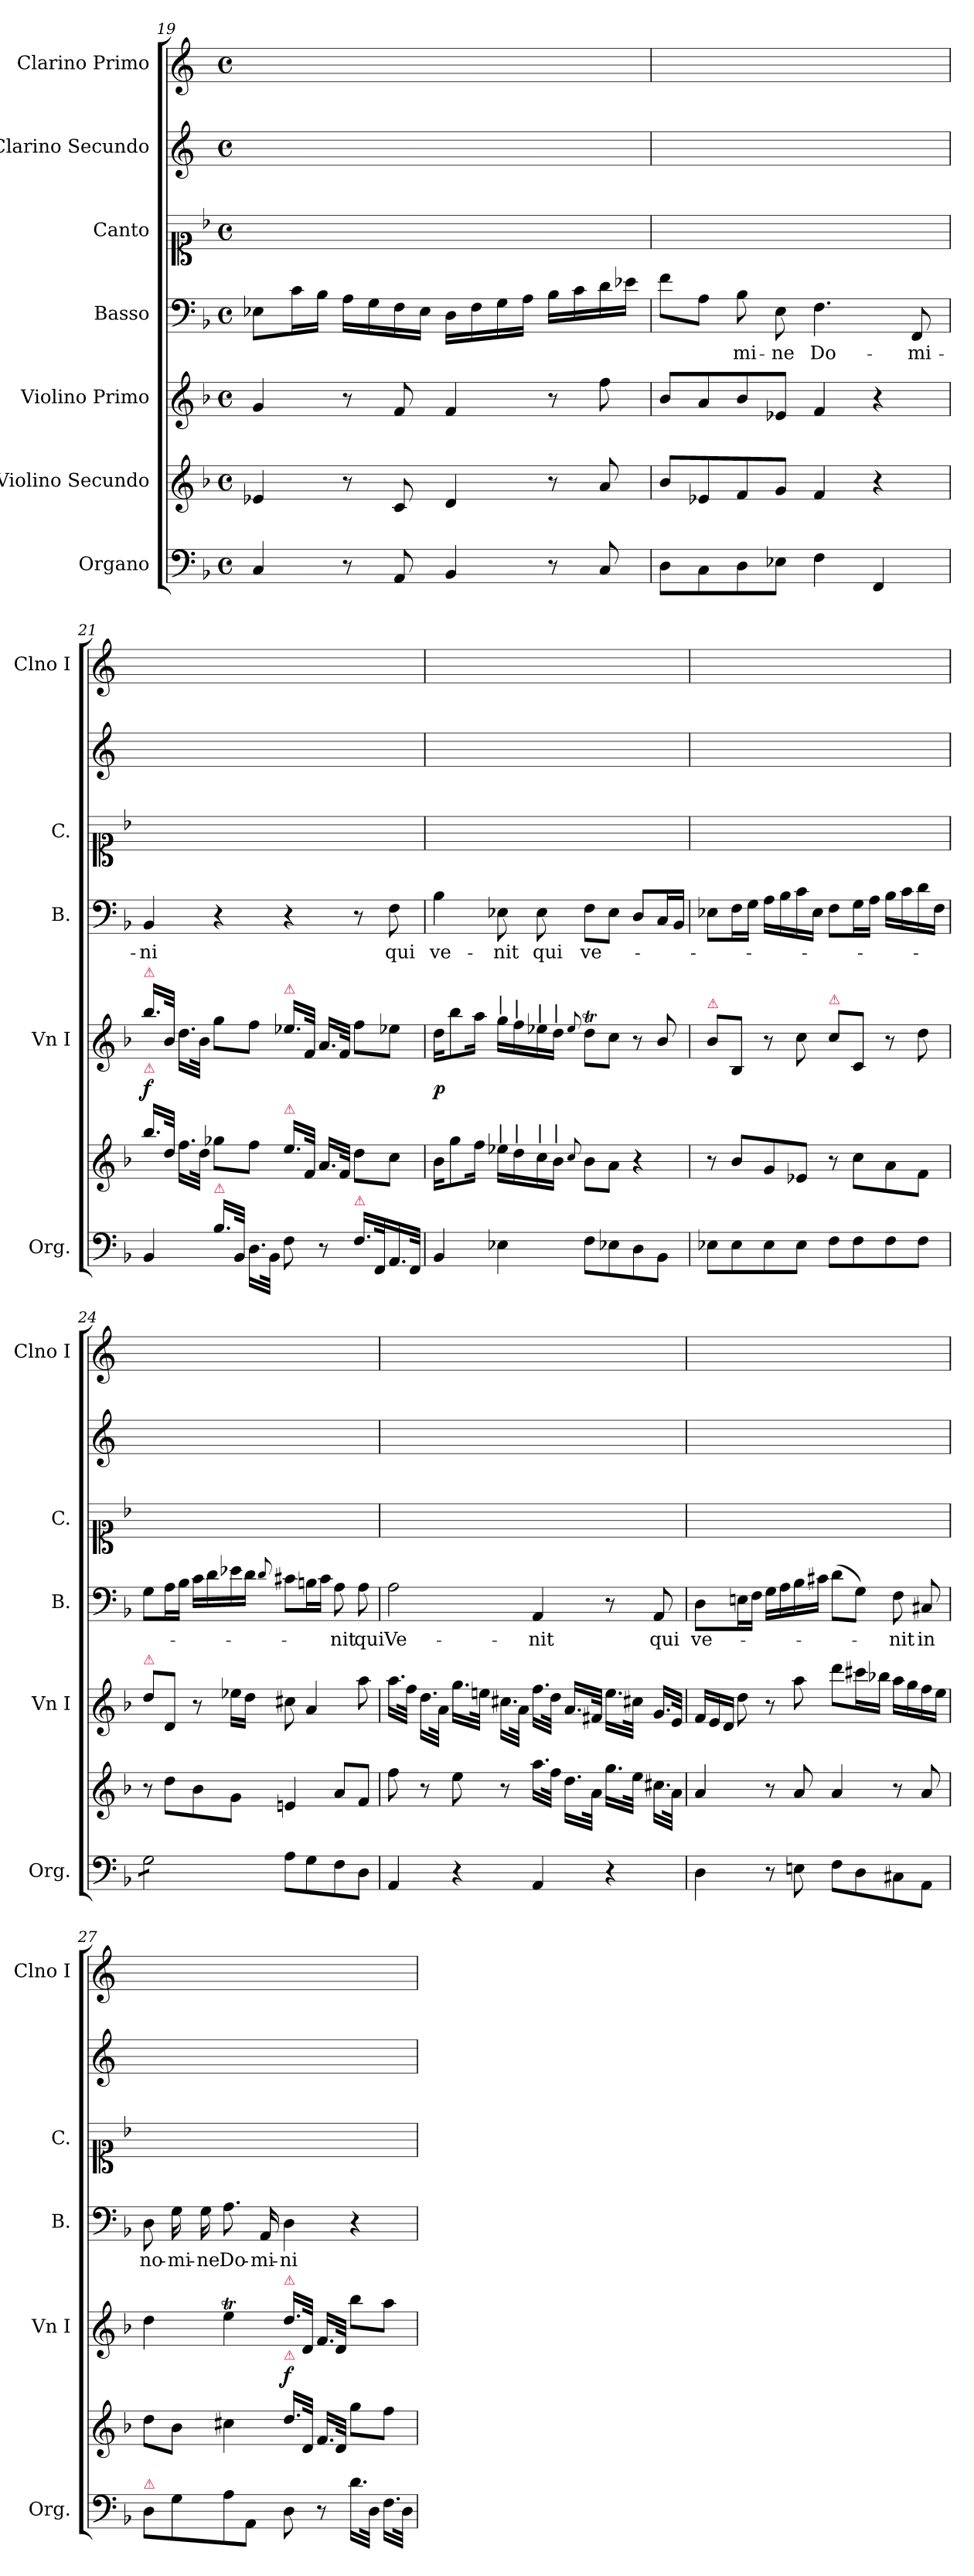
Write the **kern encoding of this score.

**kern	**kern	**dynam	**kern	**dynam	**kern	**text	**kern	**kern	**kern
*part7	*part6	*part6	*part5	*part5	*part4	*part4	*part3	*part2	*part1
*staff7	*staff6	*staff6	*staff5	*staff5	*staff4	*staff4	*staff3	*staff2	*staff1
*I"Organo	*I"Violino Secundo	*	*I"Violino Primo	*	*I"Basso	*	*I"Canto	*I"Clarino Secundo	*I"Clarino Primo
*I'Org.	*	*	*I'Vn I	*	*I'B.	*	*I'C.	*	*I'Clno I
*clefF4	*clefG2	*	*clefG2	*	*clefF4	*	*clefC1	*clefG2	*clefG2
*	*	*	*	*	*	*	*	*ITrd-1c-2	*ITrd-1c-2
*k[b-]	*k[b-]	*	*k[b-]	*	*k[b-]	*	*k[b-]	*k[f#c#]	*k[f#c#]
*	*	*	*	*	*	*	*	*D:	*D:
*M4/4	*M4/4	*	*M4/4	*	*M4/4	*	*M4/4	*M4/4	*M4/4
*met(c)	*met(c)	*	*met(c)	*	*met(c)	*	*met(c)	*met(c)	*met(c)
=19	=19	=19	=19	=19	=19	=19	=19	=19	=19
4C/	4e-X/	.	4g/	.	8E-X\L	.	1ryy	1ryy	1ryy
.	.	.	.	.	16c\L	.	.	.	.
.	.	.	.	.	16B-\JJ	.	.	.	.
8r	8r	.	8r	.	16A\LL	.	.	.	.
.	.	.	.	.	16G\	.	.	.	.
8AA/	8c/	.	8f/	.	16F\	.	.	.	.
.	.	.	.	.	16E-\JJ	.	.	.	.
4BB-/	4d/	.	4f/	.	16D\LL	.	.	.	.
.	.	.	.	.	16F\	.	.	.	.
.	.	.	.	.	16G\	.	.	.	.
.	.	.	.	.	16A\JJ	.	.	.	.
8r	8r	.	8r	.	16B-\LL	.	.	.	.
.	.	.	.	.	16c\	.	.	.	.
8C/	8a/	.	8ff\	.	16d\	.	.	.	.
.	.	.	.	.	16e-X\JJ	.	.	.	.
=20	=20	=20	=20	=20	=20	=20	=20	=20	=20
8D\L	8b-/L	.	8b-/L	.	8f\L	.	1ryy	1ryy	1ryy
8C\	8e-X/	.	8a/	.	8A\J	.	.	.	.
8D\	8f/	.	8b-/	.	8B-\	-mi-	.	.	.
8E-X\J	8g/J	.	8e-X/J	.	8E\	-ne	.	.	.
4F\	4f/	.	4f/	.	4.F\	Do-	.	.	.
4FF/	4r	.	4r	.	.	.	.	.	.
.	.	.	.	.	8FF/	-mi-	.	.	.
=21	=21	=21	=21	=21	=21	=21	=21	=21	=21
!	!	!	!LO:TX:a:color=crimson:t=⚠	!	!	!	!	!	!
!	!LO:TX:a:color=crimson:t=⚠	!	!	!	!	!	!	!	!
!	!	!LO:DY:a	!	!LO:DY:a	!	!	!	!	!
4BB-/	16.bb-\LL	f	16.bb-\LL	for	4BB-/	-ni	1ryy	1ryy	1ryy
.	32dd/JJk	.	32b-/JJk	.	.	.	.	.	.
.	16.ff\LL	.	16.dd\LL	.	.	.	.	.	.
.	32dd\JJk	.	32b-\JJk	.	.	.	.	.	.
!LO:TX:a:color=crimson:t=⚠	!	!	!	!	!	!	!	!	!
16.B-\LL	8gg-X\L	.	8gg\L	.	4r	.	.	.	.
32BB-/JJk	.	.	.	.	.	.	.	.	.
16.D\LL	8ff\J	.	8ff\J	.	.	.	.	.	.
32BB-\JJk	.	.	.	.	.	.	.	.	.
!	!	!	!LO:TX:a:color=crimson:t=⚠	!	!	!	!	!	!
!	!LO:TX:a:color=crimson:t=⚠	!	!	!	!	!	!	!	!
8F\	16.ee\LL	.	16.ee-X\LL	.	4r	.	.	.	.
.	32f/JJk	.	32f/JJk	.	.	.	.	.	.
8r	16.a/LL	.	16.a/LL	.	.	.	.	.	.
.	32f/JJk	.	32f/JJk	.	.	.	.	.	.
!LO:TX:a:color=crimson:t=⚠	!	!	!	!	!	!	!	!	!
16.F\LL	8dd\L	.	8ff\L	.	8r	.	.	.	.
32FF/K	.	.	.	.	.	.	.	.	.
16.AA/	8cc\J	.	8ee-X\J	.	8F\	qui	.	.	.
32FF/JJk	.	.	.	.	.	.	.	.	.
=22	=22	=22	=22	=22	=22	=22	=22	=22	=22
!	!	!LO:DY:a	!	!	!	!	!	!	!
4BB-/	16b-\KL	p	16dd\KL	.	4B-\	ve-	1ryy	1ryy	1ryy
.	8gg\	.	8bb-\	.	.	.	.	.	.
.	16ff\Jk	.	16aa\Jk	.	.	.	.	.	.
!	!	!	!LO:TX:a:t=|	!	!	!	!	!	!
!	!LO:TX:a:t=|	!	!	!	!	!	!	!	!
4E-X\	16ee-X\LL	.	16gg\LL	.	8E-X\	-nit	.	.	.
!	!	!	!LO:TX:a:t=|	!	!	!	!	!	!
!	!LO:TX:a:t=|	!	!	!	!	!	!	!	!
.	16dd\	.	16ff\	.	.	.	.	.	.
!	!	!	!LO:TX:a:t=|	!	!	!	!	!	!
!	!LO:TX:a:t=|	!	!	!	!	!	!	!	!
.	16cc\	.	16ee-X\	.	8E-\	qui	.	.	.
!	!	!	!LO:TX:a:t=|	!	!	!	!	!	!
!	!LO:TX:a:t=|	!	!	!	!	!	!	!	!
.	16b-\JJ	.	16dd\JJ	.	.	.	.	.	.
.	8qqcc/	.	8qqee-/	.	.	.	.	.	.
8F\L	8b-\L	.	8ddt\L	.	8F\L	ve-	.	.	.
8E-X\	8a\J	.	8cc\J	.	8E-\J	.	.	.	.
8D\	4r	.	8r	.	8D/L	.	.	.	.
!	!	!	!	!LO:DY:a	!	!	!	!	!
8BB-\J	.	.	8b-/	p&colon;	16C/L	.	.	.	.
.	.	.	.	.	16BB-/JJ	.	.	.	.
=23	=23	=23	=23	=23	=23	=23	=23	=23	=23
!	!	!	!LO:TX:a:color=crimson:t=⚠	!	!	!	!	!	!
8E-X\L	8r	.	8b-\L	.	8E-X\L	.	1ryy	1ryy	1ryy
8E-\	8b-/L	.	8B-/J	.	16F\L	.	.	.	.
.	.	.	.	.	16G\JJ	.	.	.	.
8E-\	8g/	.	8r	.	16A\LL	.	.	.	.
.	.	.	.	.	16B-\	.	.	.	.
8E-\J	8e-X/J	.	8cc\	.	16c\	.	.	.	.
.	.	.	.	.	16E-\JJ	.	.	.	.
!	!	!	!LO:TX:a:color=crimson:t=⚠	!	!	!	!	!	!
8F\L	8r	.	8cc\L	.	8F\L	.	.	.	.
8F\	8cc\L	.	8c/J	.	16G\L	.	.	.	.
.	.	.	.	.	16A\JJ	.	.	.	.
8F\	8a\	.	8r	.	16B-\LL	.	.	.	.
.	.	.	.	.	16c\	.	.	.	.
8F\J	8f\J	.	8dd\	.	16d\	.	.	.	.
.	.	.	.	.	16F\JJ	.	.	.	.
=24	=24	=24	=24	=24	=24	=24	=24	=24	=24
!	!	!	!LO:TX:a:color=crimson:t=⚠	!	!	!	!	!	!
*tremolo	*	*	*	*	*	*	*	*	*
8G\L	8r	.	8dd\L	.	8G\L	.	1ryy	1ryy	1ryy
8G\	8dd\L	.	8d/J	.	16A\L	.	.	.	.
.	.	.	.	.	16B-\JJ	.	.	.	.
8G\	8b-\	.	8r	.	16c\LL	.	.	.	.
.	.	.	.	.	16d\	.	.	.	.
8G\J	8g\J	.	16ee-X\LL	.	16e-X\	.	.	.	.
*Xtremolo	*	*	*	*	*	*	*	*	*
.	.	.	16dd\JJ	.	16d\JJ	.	.	.	.
.	.	.	.	.	8qqd/	.	.	.	.
8A\L	4en/	.	8cc#X\	.	8c#X\L	.	.	.	.
8G\	.	.	4a/	.	16Bn\L	.	.	.	.
.	.	.	.	.	16c#\JJ	.	.	.	.
8F\	8a/L	.	.	.	8A\	-nit	.	.	.
8D\J	8f/J	.	8aa\	.	8A\	qui	.	.	.
=25	=25	=25	=25	=25	=25	=25	=25	=25	=25
4AA/	8ff\	.	16.aa\LL	.	2A\	Ve-	1ryy	1ryy	1ryy
.	.	.	32ff\JJk	.	.	.	.	.	.
.	8r	.	16.dd\LL	.	.	.	.	.	.
.	.	.	32a\JJk	.	.	.	.	.	.
4r	8ee\	.	16.gg\LL	.	.	.	.	.	.
.	.	.	32een\JJk	.	.	.	.	.	.
.	8r	.	16.cc#X\LL	.	.	.	.	.	.
.	.	.	32a\JJk	.	.	.	.	.	.
4AA/	16.aa\LL	.	16.ff\LL	.	4AA/	-nit	.	.	.
.	32ff\JJk	.	32dd\JJk	.	.	.	.	.	.
.	16.dd\LL	.	16.a/LL	.	.	.	.	.	.
.	32a\JJk	.	32f#X/JJk	.	.	.	.	.	.
4r	16.gg\LL	.	16.ee\LL	.	8r	.	.	.	.
.	32ee\JJk	.	32cc#X\JJk	.	.	.	.	.	.
.	16.cc#X\LL	.	16.g/LL	.	8AA/	qui	.	.	.
.	32a\JJk	.	32e/JJk	.	.	.	.	.	.
=26	=26	=26	=26	=26	=26	=26	=26	=26	=26
*	*	*	*Xtuplet	*	*	*	*	*	*
4D\	4a/	.	24f/LL	.	8D\L	ve-	1ryy	1ryy	1ryy
.	.	.	24e/	.	.	.	.	.	.
.	.	.	24d/JJ	.	.	.	.	.	.
.	.	.	8dd\	.	16En\L	.	.	.	.
.	.	.	.	.	16F\JJ	.	.	.	.
8r	8r	.	8r	.	16G\LL	.	.	.	.
.	.	.	.	.	16A\	.	.	.	.
8En\	8a/	.	8aa\	.	16B-\	.	.	.	.
.	.	.	.	.	16c#X\JJ	.	.	.	.
8F\L	4a/	.	8ddd\L	.	(8d\L	.	.	.	.
8D\	.	.	16ccc#X\L	.	8G\J)	.	.	.	.
.	.	.	16bb-X\JJ	.	.	.	.	.	.
8C#X\	8r	.	16aa\LL	.	8F\	-nit	.	.	.
.	.	.	16gg\	.	.	.	.	.	.
8AA\J	8a/	.	16ff\	.	8C#X/	in	.	.	.
.	.	.	16ee\JJ	.	.	.	.	.	.
=27	=27	=27	=27	=27	=27	=27	=27	=27	=27
!LO:TX:a:color=crimson:t=⚠	!	!	!	!	!	!	!	!	!
8D\L	8dd\L	.	4dd\	.	8D\	no-	1ryy	1ryy	1ryy
8G\	8b-\J	.	.	.	16G\	-mi-	.	.	.
.	.	.	.	.	16G\	-ne	.	.	.
8A\	4cc#X\	.	4eet\	.	8.A\	Do-	.	.	.
8AA/J	.	.	.	.	.	.	.	.	.
.	.	.	.	.	16AA/	-mi-	.	.	.
!	!	!	!LO:TX:a:color=crimson:t=⚠	!	!	!	!	!	!
!	!LO:TX:a:color=crimson:t=⚠	!	!	!	!	!	!	!	!
!	!	!LO:DY:a	!	!LO:DY:a	!	!	!	!	!
8D\	16.dd\LL	f	16.dd\LL	for	4D\	-ni	.	.	.
.	32d/JJk	.	32d/JJk	.	.	.	.	.	.
8r	16.f/LL	.	16.f/LL	.	.	.	.	.	.
.	32d/JJk	.	32d/JJk	.	.	.	.	.	.
16.d\LL	8gg\L	.	8bb-\L	.	4r	.	.	.	.
32D\JJk	.	.	.	.	.	.	.	.	.
16.F\LL	8ff\J	.	8aa\J	.	.	.	.	.	.
32D\JJk	.	.	.	.	.	.	.	.	.
=	=	=	=	=	=	=	=	=	=
*-	*-	*-	*-	*-	*-	*-	*-	*-	*-
